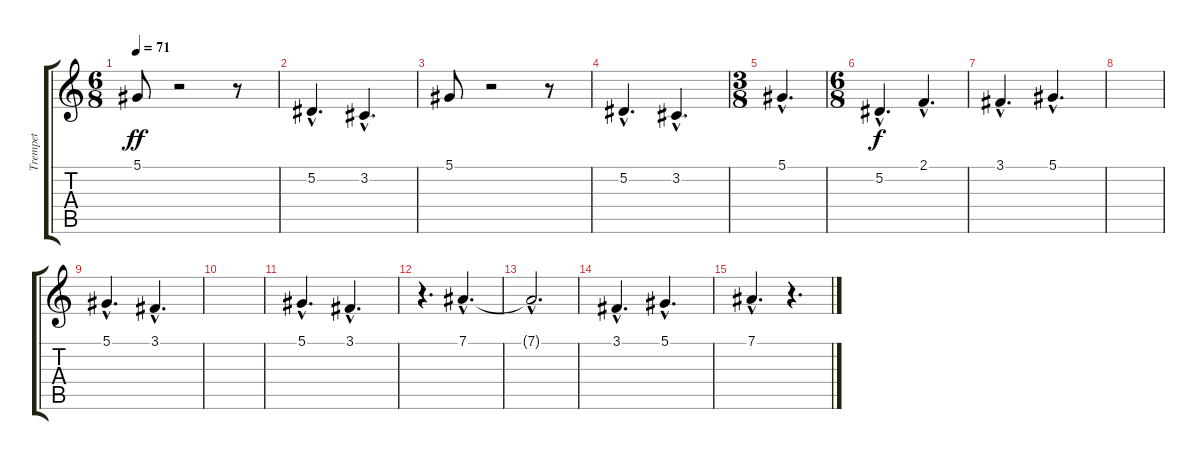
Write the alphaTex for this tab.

\track ("Trempet" "Trempet") {instrument trumpet}
\staff {score tabs}
\tuning (Eb4 Bb3 Gb3 Db3 Ab2 Eb2) {hide}
\ts (6 8)
\tempo 71
\clef g2
\ks c
5.1.8{dy ff} r.2 r.8 |
5.2{hac}.4{d} 3.2{hac}.4{d} |
5.1.8 r.2 r.8 |
5.2{hac}.4{d} 3.2{hac}.4{d} |
\ts (3 8)
5.1{hac}.4{d} |
\ts (6 8)
5.2{hac}.4{d dy f} 2.1{hac}.4{d} |
3.1{hac}.4{d} 5.1{hac}.4{d} |
|
5.1{hac}.4{d} 3.1{hac}.4{d} |
|
5.1{hac}.4{d} 3.1{hac}.4{d} |
r.4{d} 7.1{hac}.4{d} |
7.1{hac t}.2{d} |
3.1{hac}.4{d} 5.1{hac}.4{d} |
7.1{hac}.4{d} r.4{d}
